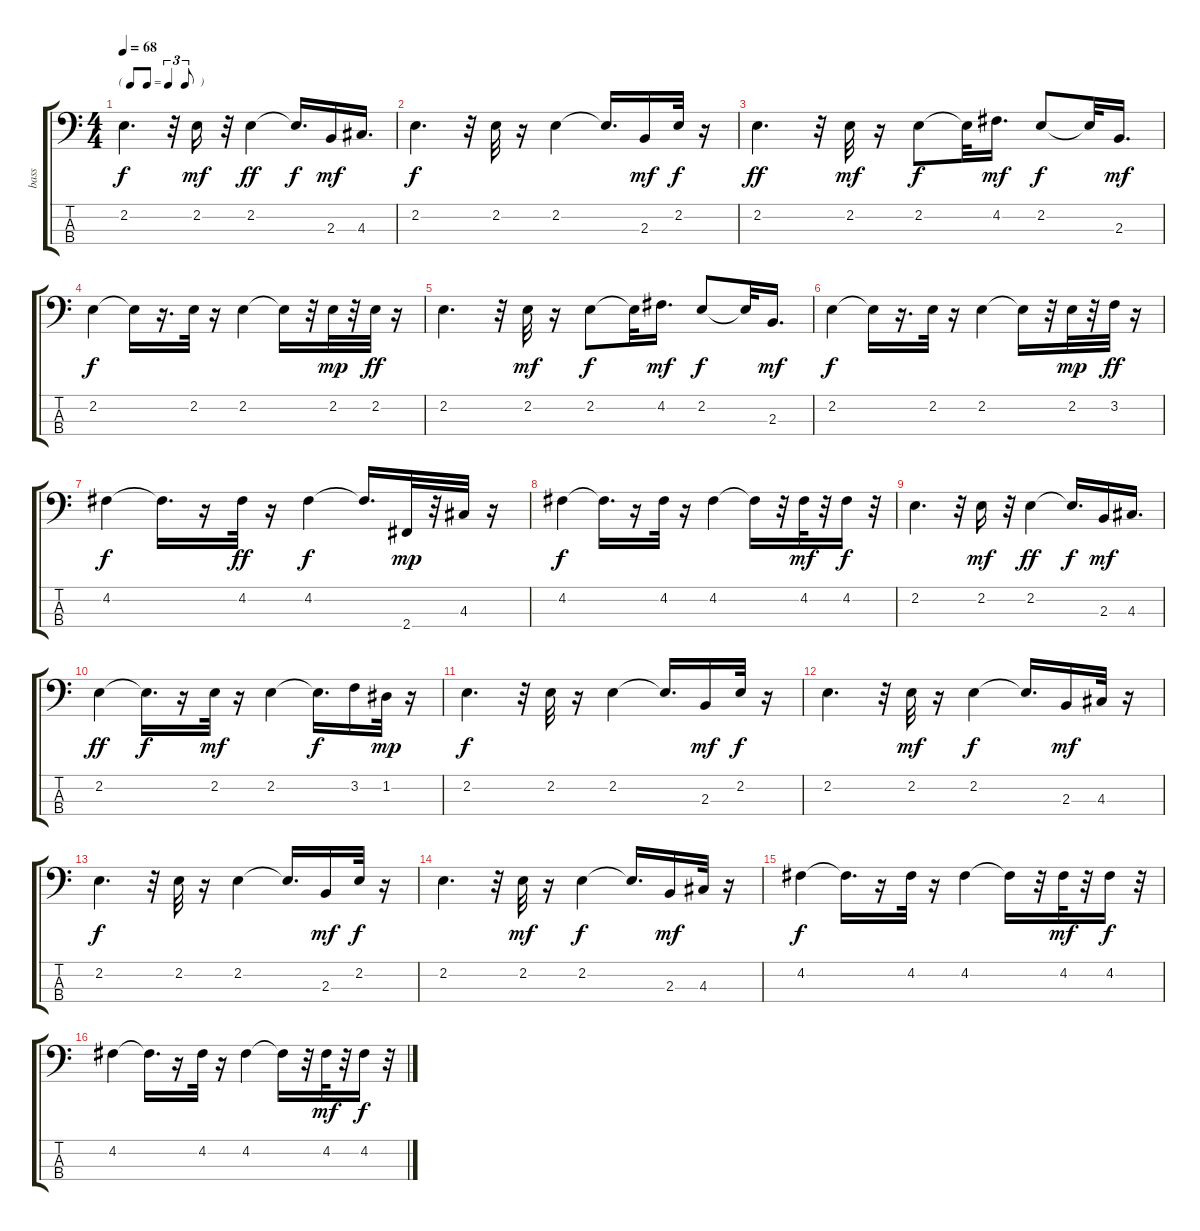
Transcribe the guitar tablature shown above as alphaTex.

\track ("bass" "bass") {instrument electricbassfinger}
\staff {score tabs}
\tuning (G2 D2 A1 E1) {hide}
\ts (4 4)
\tf triplet8th
\tempo 68
\clef f4
\ks c
2.2.4{d dy f} r.32 2.2.16{dy mf} r.32 2.2.4{dy ff} 2.2{t}.16{d dy f} 2.3.16{dy mf} 4.3.16{d} |
2.2.4{d dy f} r.32 2.2.32 r.16 2.2.4 2.2{t}.16{d} 2.3.16{dy mf} 2.2.32{dy f} r.16 |
2.2.4{d dy ff} r.32 2.2.32{dy mf} r.16 2.2.8{dy f} 2.2{t}.32 4.2.16{d dy mf} 2.2.8{dy f} 2.2{t}.32 2.3.16{d dy mf} |
2.2.4{dy f} 2.2{t}.16 r.16{d} 2.2.32 r.16 2.2.4 2.2{t}.16 r.32 2.2.32{dy mp} r.32 2.2.32{dy ff} r.16 |
2.2.4{d} r.32 2.2.32{dy mf} r.16 2.2.8{dy f} 2.2{t}.32 4.2.16{d dy mf} 2.2.8{dy f} 2.2{t}.32 2.3.16{d dy mf} |
2.2.4{dy f} 2.2{t}.16 r.16{d} 2.2.32 r.16 2.2.4 2.2{t}.16 r.32 2.2.32{dy mp} r.32 3.2.32{dy ff} r.16 |
4.2.4{dy f} 4.2{t}.16{d} r.16 4.2.32{dy ff} r.16 4.2.4{dy f} 4.2{t}.16{d} 2.4.32{dy mp} r.32 4.3.32 r.16 |
4.2.4{dy f} 4.2{t}.16{d} r.16 4.2.32 r.16 4.2.4 4.2{t}.16 r.32 4.2.32{dy mf} r.32 4.2.16{dy f} r.32 |
2.2.4{d} r.32 2.2.16{dy mf} r.32 2.2.4{dy ff} 2.2{t}.16{d dy f} 2.3.16{dy mf} 4.3.16{d} |
2.2.4{dy ff} 2.2{t}.16{d dy f} r.16 2.2.32{dy mf} r.16 2.2.4 2.2{t}.16{d dy f} 3.2.16 1.2.32{dy mp} r.16 |
2.2.4{d dy f} r.32 2.2.32 r.16 2.2.4 2.2{t}.16{d} 2.3.16{dy mf} 2.2.32{dy f} r.16 |
2.2.4{d} r.32 2.2.32{dy mf} r.16 2.2.4{dy f} 2.2{t}.16{d} 2.3.16{dy mf} 4.3.32 r.16 |
2.2.4{d dy f} r.32 2.2.32 r.16 2.2.4 2.2{t}.16{d} 2.3.16{dy mf} 2.2.32{dy f} r.16 |
2.2.4{d} r.32 2.2.32{dy mf} r.16 2.2.4{dy f} 2.2{t}.16{d} 2.3.16{dy mf} 4.3.32 r.16 |
4.2.4{dy f} 4.2{t}.16{d} r.16 4.2.32 r.16 4.2.4 4.2{t}.16 r.32 4.2.32{dy mf} r.32 4.2.16{dy f} r.32 |
4.2.4 4.2{t}.16{d} r.16 4.2.32 r.16 4.2.4 4.2{t}.16 r.32 4.2.32{dy mf} r.32 4.2.16{dy f} r.32
